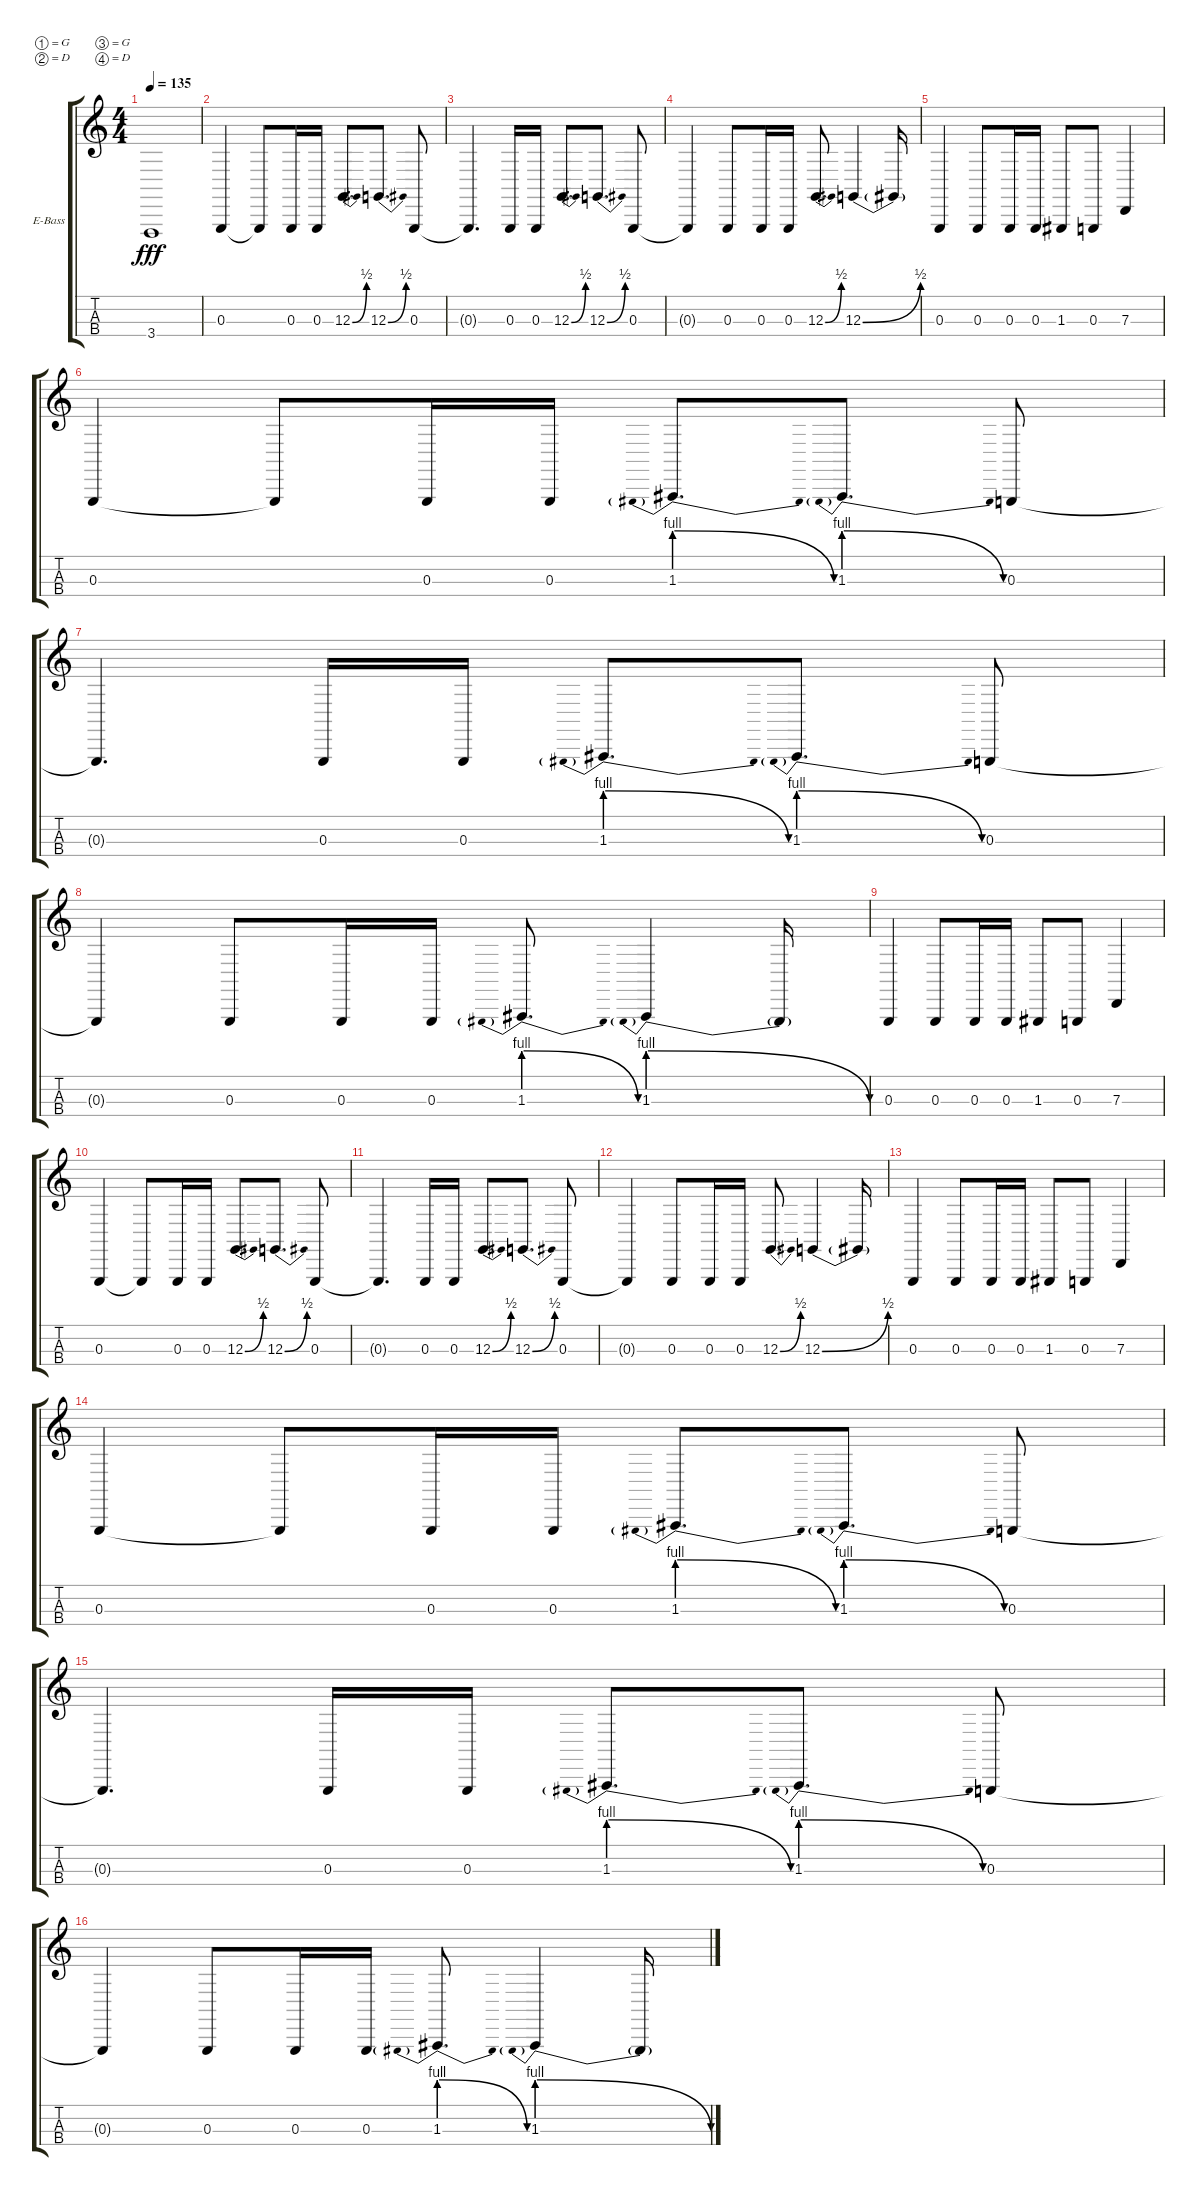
\bracketExtendMode groupsimilarinstruments
\firstSystemTrackNameOrientation horizontal
\otherSystemsTrackNameOrientation horizontal
\track ("James" "E-Bass") {instrument electricbassfinger}
\staff {score tabs}
\tuning (G1 D1 G0 D0)
\ts (4 4)
\tempo 135
\clef g2
\ks c
3.4.1{dy fff} |
0.3.4 0.3{t}.8 0.3.16 0.3.16 12.3{be (bend 0 0 59.4 2)}.8{d} 12.3{be (bend 0 0 59.4 2)}.8{d} 0.3.8 |
0.3{t}.4{d} 0.3.16 0.3.16 12.3{be (bend 0 0 59.4 2)}.8{d} 12.3{be (bend 0 0 59.4 2)}.8{d} 0.3.8 |
0.3{t}.4 0.3.8 0.3.16 0.3.16 12.3{be (bend 0 0 59.4 2)}.8{d} 12.3{be (bend 0 0 59.4 2)}.4 12.3{t}.16 |
0.3.4 0.3.8 0.3.16 0.3.16 1.3.8 0.3.8 7.3.4 |
0.3.4 0.3{t}.8 0.3.16 0.3.16 1.3{be (prebendrelease 0 4 59.4 0)}.8{d} 1.3{be (prebendrelease 0 4 59.4 0)}.8{d} 0.3.8 |
0.3{t}.4{d} 0.3.16 0.3.16 1.3{be (prebendrelease 0 4 59.4 0)}.8{d} 1.3{be (prebendrelease 0 4 59.4 0)}.8{d} 0.3.8 |
0.3{t}.4 0.3.8 0.3.16 0.3.16 1.3{be (prebendrelease 0 4 59.4 0)}.8{d} 1.3{be (prebendrelease 0 4 59.4 0)}.4 1.3{t}.16 |
0.3.4 0.3.8 0.3.16 0.3.16 1.3.8 0.3.8 7.3.4 |
0.3.4 0.3{t}.8 0.3.16 0.3.16 12.3{be (bend 0 0 59.4 2)}.8{d} 12.3{be (bend 0 0 59.4 2)}.8{d} 0.3.8 |
0.3{t}.4{d} 0.3.16 0.3.16 12.3{be (bend 0 0 59.4 2)}.8{d} 12.3{be (bend 0 0 59.4 2)}.8{d} 0.3.8 |
0.3{t}.4 0.3.8 0.3.16 0.3.16 12.3{be (bend 0 0 59.4 2)}.8{d} 12.3{be (bend 0 0 59.4 2)}.4 12.3{t}.16 |
0.3.4 0.3.8 0.3.16 0.3.16 1.3.8 0.3.8 7.3.4 |
0.3.4 0.3{t}.8 0.3.16 0.3.16 1.3{be (prebendrelease 0 4 59.4 0)}.8{d} 1.3{be (prebendrelease 0 4 59.4 0)}.8{d} 0.3.8 |
0.3{t}.4{d} 0.3.16 0.3.16 1.3{be (prebendrelease 0 4 59.4 0)}.8{d} 1.3{be (prebendrelease 0 4 59.4 0)}.8{d} 0.3.8 |
0.3{t}.4 0.3.8 0.3.16 0.3.16 1.3{be (prebendrelease 0 4 59.4 0)}.8{d} 1.3{be (prebendrelease 0 4 59.4 0)}.4 1.3{t}.16
